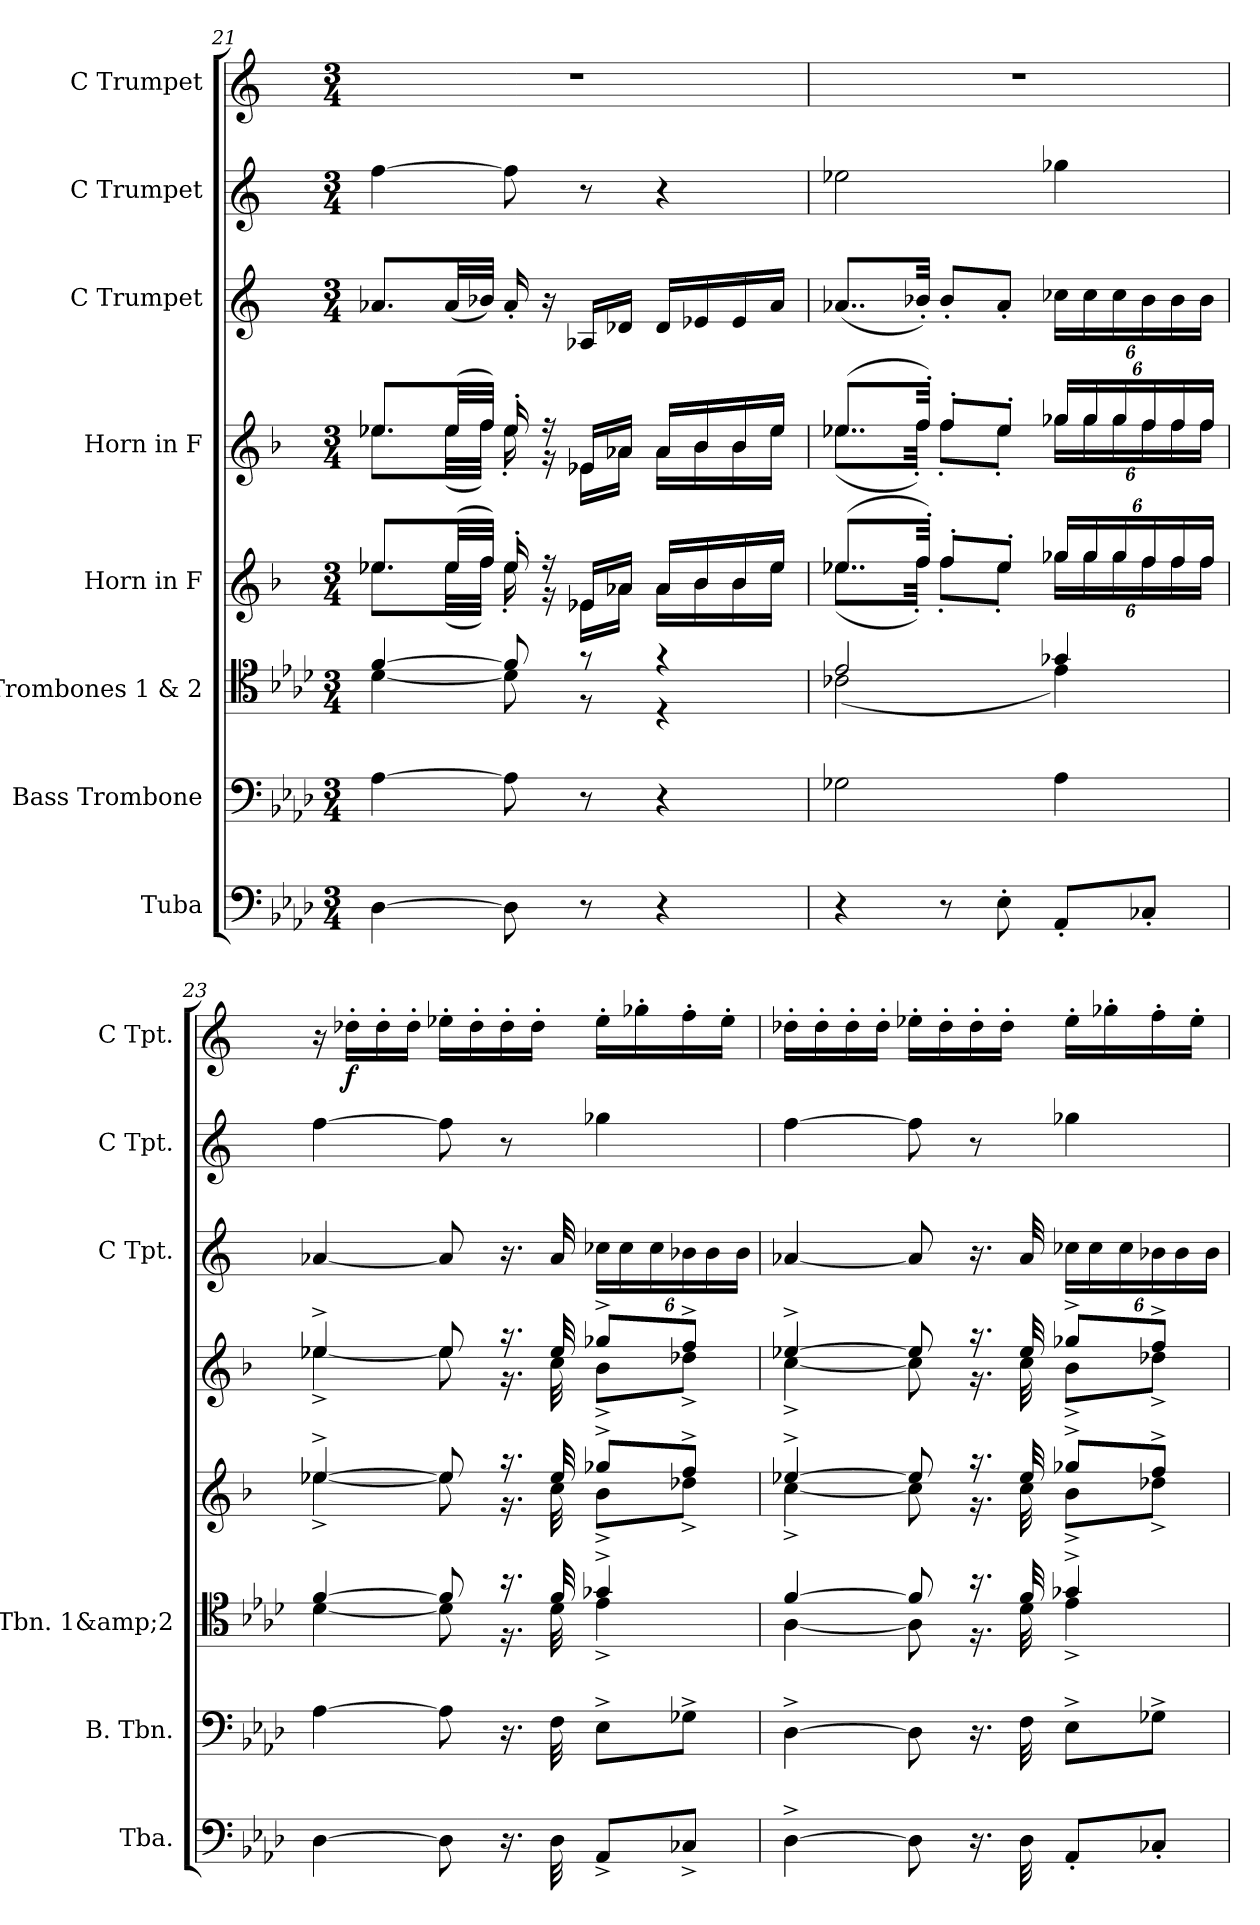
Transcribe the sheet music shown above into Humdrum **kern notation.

**kern	**kern	**kern	**kern	**kern	**kern	**kern	**kern	**dynam
*part8	*part7	*part6	*part5	*part4	*part3	*part2	*part1	*part1
*staff8	*staff7	*staff6	*staff5	*staff4	*staff3	*staff2	*staff1	*staff1
*I"Tuba	*I"Bass Trombone	*I"Trombones 1 &amp; 2	*I"Horn in F	*I"Horn in F	*I"C Trumpet	*I"C Trumpet	*I"C Trumpet	*
*I'Tba.	*I'B. Tbn.	*I'Tbn. 1&amp;2	*	*	*I'C Tpt.	*I'C Tpt.	*I'C Tpt.	*
*clefF4	*clefF4	*clefC4	*clefG2	*clefG2	*clefG2	*clefG2	*clefG2	*
*	*	*	*ITrd4c7	*ITrd4c7	*	*	*	*
*k[b-e-a-d-]	*k[b-e-a-d-]	*k[b-e-a-d-]	*k[b-e-]	*k[b-e-]	*k[]	*k[]	*k[]	*
*M3/4	*M3/4	*M3/4	*M3/4	*M3/4	*M3/4	*M3/4	*M3/4	*
=21	=21	=21	=21	=21	=21	=21	=21	=21
*	*	*^	*^	*^	*	*	*	*
[4D-\	[4A-\	[4f/	[4d-\	8.a-X/L	8.a-\L	8.a-X/L	8.a-\L	8.a-X/L	[4ff\	2.r	.
.	.	.	.	(>32a-/LL	(<32a-\LL	(>32a-/LL	(<32a-\LL	(<32a-/LL	.	.	.
.	.	.	.	32b-/JJJ)	32b-\JJJ)	32b-/JJJ)	32b-\JJJ)	32b-X/JJJ)	.	.	.
8D-\]	8A-\]	8f/]	8d-\]	16a-'/	16a-'\	16a-'/	16a-'\	16a-'/	8ff\]	.	.
.	.	.	.	16r	16r	16r	16r	16r	.	.	.
8r	8r	8r	8r	16A-X/LL	16A-\LL	16A-X/LL	16A-\LL	16A-X/LL	8r	.	.
.	.	.	.	16d-X/JJ	16d-\JJ	16d-X/JJ	16d-\JJ	16d-X/JJ	.	.	.
4r	4r	4r	4r	16d-/LL	16d-\LL	16d-/LL	16d-\LL	16d-/LL	4r	.	.
.	.	.	.	16e-/	16e-\	16e-/	16e-\	16e-X/	.	.	.
.	.	.	.	16e-/	16e-\	16e-/	16e-\	16e-/	.	.	.
.	.	.	.	16a-/JJ	16a-\JJ	16a-/JJ	16a-\JJ	16a-/JJ	.	.	.
=22	=22	=22	=22	=22	=22	=22	=22	=22	=22	=22	=22
4r	2G-X\	2e-/	(<2c-X\	(>8..a-X/L	(<8..a-\L	(>8..a-X/L	(<8..a-\L	(<8..a-X/L	2ee-X\	2.r	.
.	.	.	.	32b-'/Jkk)	32b-'\Jkk)	32b-'/Jkk)	32b-'\Jkk)	32b-X'/Jkk)	.	.	.
8r	.	.	.	8b-'/L	8b-'\L	8b-'/L	8b-'\L	8b-'/L	.	.	.
8E-'\	.	.	.	8a-'/J	8a-'\J	8a-'/J	8a-'\J	8a-'/J	.	.	.
*	*	*	*	*Xbrackettup	*	*Xbrackettup	*	*Xbrackettup	*	*	*
8AA-'/L	4A-\	4g-X/	4e-\)	24cc-X/LL	24cc-\LL	24cc-X/LL	24cc-\LL	24cc-X\LL	4gg-X\	.	.
.	.	.	.	24cc-/	24cc-\	24cc-/	24cc-\	24cc-\	.	.	.
.	.	.	.	24cc-/	24cc-\	24cc-/	24cc-\	24cc-\	.	.	.
8C-X'/J	.	.	.	24b-/	24b-\	24b-/	24b-\	24b-\	.	.	.
.	.	.	.	24b-/	24b-\	24b-/	24b-\	24b-\	.	.	.
.	.	.	.	24b-/JJ	24b-\JJ	24b-/JJ	24b-\JJ	24b-\JJ	.	.	.
=23	=23	=23	=23	=23	=23	=23	=23	=23	=23	=23	=23
[4D-\	[4A-\	[4f/	[4d-\	[4a-X^/	[4a-^\	4a-X^/	[4a-^\	[4a-X/	[4ff\	16r	.
!	!	!	!	!	!	!	!	!	!	!	!LO:DY:b
.	.	.	.	.	.	.	.	.	.	16dd-X'\LL	f
.	.	.	.	.	.	.	.	.	.	16dd-'\	.
.	.	.	.	.	.	.	.	.	.	16dd-'\JJ	.
8D-\]	8A-\]	8f/]	8d-\]	8a-/]	8a-\]	8a-/	8a-\]	8a-/]	8ff\]	16ee-X'\LL	.
.	.	.	.	.	.	.	.	.	.	16dd-'\	.
16.r	16.r	16.r	16.r	16.r	16.r	16.r	16.r	16.r	8r	16dd-'\	.
.	.	.	.	.	.	.	.	.	.	16dd-'\JJ	.
32D-\	32F\	32f/	32d-\	32a-/	32f\	32a-/	32f\	32a-/	.	.	.
8AA-^/L	8E-^\L	4g-X^/	4e-^\	8cc-X^/L	8e-^\L	8cc-X^/L	8e-^\L	24cc-X\LL	4gg-X\	16ee-'\LL	.
.	.	.	.	.	.	.	.	24cc-\	.	.	.
.	.	.	.	.	.	.	.	.	.	16gg-X'\	.
.	.	.	.	.	.	.	.	24cc-\	.	.	.
8C-X^/J	8G-X^\J	.	.	8b-^/J	8g-X^\J	8b-^/J	8g-X^\J	24b-X\	.	16ff'\	.
.	.	.	.	.	.	.	.	24b-\	.	.	.
.	.	.	.	.	.	.	.	.	.	16ee-'\JJ	.
.	.	.	.	.	.	.	.	24b-\JJ	.	.	.
!!LO:LB:g=z
=24	=24	=24	=24	=24	=24	=24	=24	=24	=24	=24	=24
[4D-^\	[4D-^\	[4f/	[4A-\	[4a-X^/	[4f^\	[4a-X^/	[4f^\	[4a-X/	[4ff\	16dd-X'\LL	.
.	.	.	.	.	.	.	.	.	.	16dd-'\	.
.	.	.	.	.	.	.	.	.	.	16dd-'\	.
.	.	.	.	.	.	.	.	.	.	16dd-'\JJ	.
8D-\]	8D-\]	8f/]	8A-\]	8a-/]	8f\]	8a-/]	8f\]	8a-/]	8ff\]	16ee-X'\LL	.
.	.	.	.	.	.	.	.	.	.	16dd-'\	.
16.r	16.r	16.r	16.r	16.r	16.r	16.r	16.r	16.r	8r	16dd-'\	.
.	.	.	.	.	.	.	.	.	.	16dd-'\JJ	.
32D-\	32F\	32f/	32d-\	32a-/	32f\	32a-/	32f\	32a-/	.	.	.
8AA-'/L	8E-^\L	4g-X^/	4e-^\	8cc-X^/L	8e-^\L	8cc-X^/L	8e-^\L	24cc-X\LL	4gg-X\	16ee-'\LL	.
.	.	.	.	.	.	.	.	24cc-\	.	.	.
.	.	.	.	.	.	.	.	.	.	16gg-X'\	.
.	.	.	.	.	.	.	.	24cc-\	.	.	.
8C-X'/J	8G-X^\J	.	.	8b-^/J	8g-X^\J	8b-^/J	8g-X^\J	24b-X\	.	16ff'\	.
.	.	.	.	.	.	.	.	24b-\	.	.	.
.	.	.	.	.	.	.	.	.	.	16ee-'\JJ	.
.	.	.	.	.	.	.	.	24b-\JJ	.	.	.
*	*	*v	*v	*	*	*v	*v	*	*	*	*
*	*	*	*v	*v	*	*	*	*	*
=	=	=	=	=	=	=	=	=
*-	*-	*-	*-	*-	*-	*-	*-	*-
